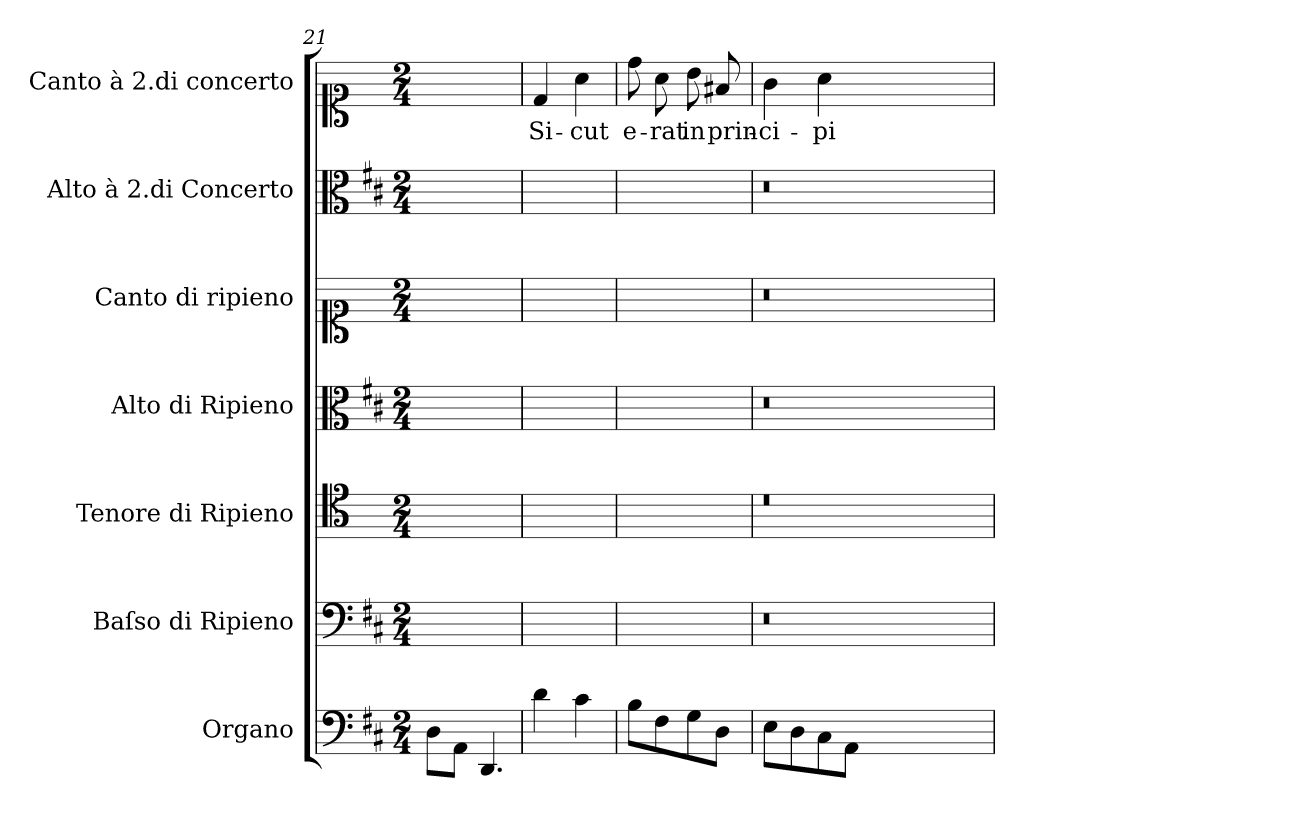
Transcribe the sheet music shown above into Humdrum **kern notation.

**kern	**kern	**kern	**kern	**kern	**kern	**kern	**text
*part7	*part6	*part5	*part4	*part3	*part2	*part1	*part1
*staff7	*staff6	*staff5	*staff4	*staff3	*staff2	*staff1	*staff1
*I"Organo	*I"Baſso di Ripieno	*I"Tenore di Ripieno	*I"Alto di Ripieno	*I"Canto di ripieno	*I"Alto à 2.di Concerto	*I"Canto à 2.di concerto	*
*I'org	*I'B rip	*I'T rip	*I'A rip	*	*I'A conc	*	*
*clefF4	*clefF4	*clefC4	*clefC3	*clefC1	*clefC3	*clefC1	*
*k[f#c#]	*k[f#c#]	*k[]	*k[f#c#]	*k[]	*k[f#c#]	*k[]	*
*M2/4	*M2/4	*M2/4	*M2/4	*M2/4	*M2/4	*M2/4	*
=21	=21	=21	=21	=21	=21	=21	=21
8D\L	2ryy	2ryy	2ryy	2ryy	2ryy	2ryy	.
8AA\J	.	.	.	.	.	.	.
!LO:N:vis=4.	!	!	!	!	!	!	!
4DD/	.	.	.	.	.	.	.
=22	=22	=22	=22	=22	=22	=22	=22
4d\	2ryy	2ryy	2ryy	2ryy	2ryy	4d/	Si-
4c#\	.	.	.	.	.	4a\	-cut
=23	=23	=23	=23	=23	=23	=23	=23
8B\L	2ryy	2ryy	2ryy	2ryy	2ryy	8dd\	e-
8F#\	.	.	.	.	.	8a\	-rat
8G\	.	.	.	.	.	8b\	in
8D\J	.	.	.	.	.	8f#/	prin-
=24	=24	=24	=24	=24	=24	=24	=24
8E\L	0r	0rc	0r	0r	0r	4g\	-ci-
8D\	.	.	.	.	.	.	.
8C#\	.	.	.	.	.	4a\	-pi-
8AA\J	.	.	.	.	.	.	.
1.ryy	.	.	.	.	.	1.ryy	.
=	=	=	=	=	=	=	=
*-	*-	*-	*-	*-	*-	*-	*-
